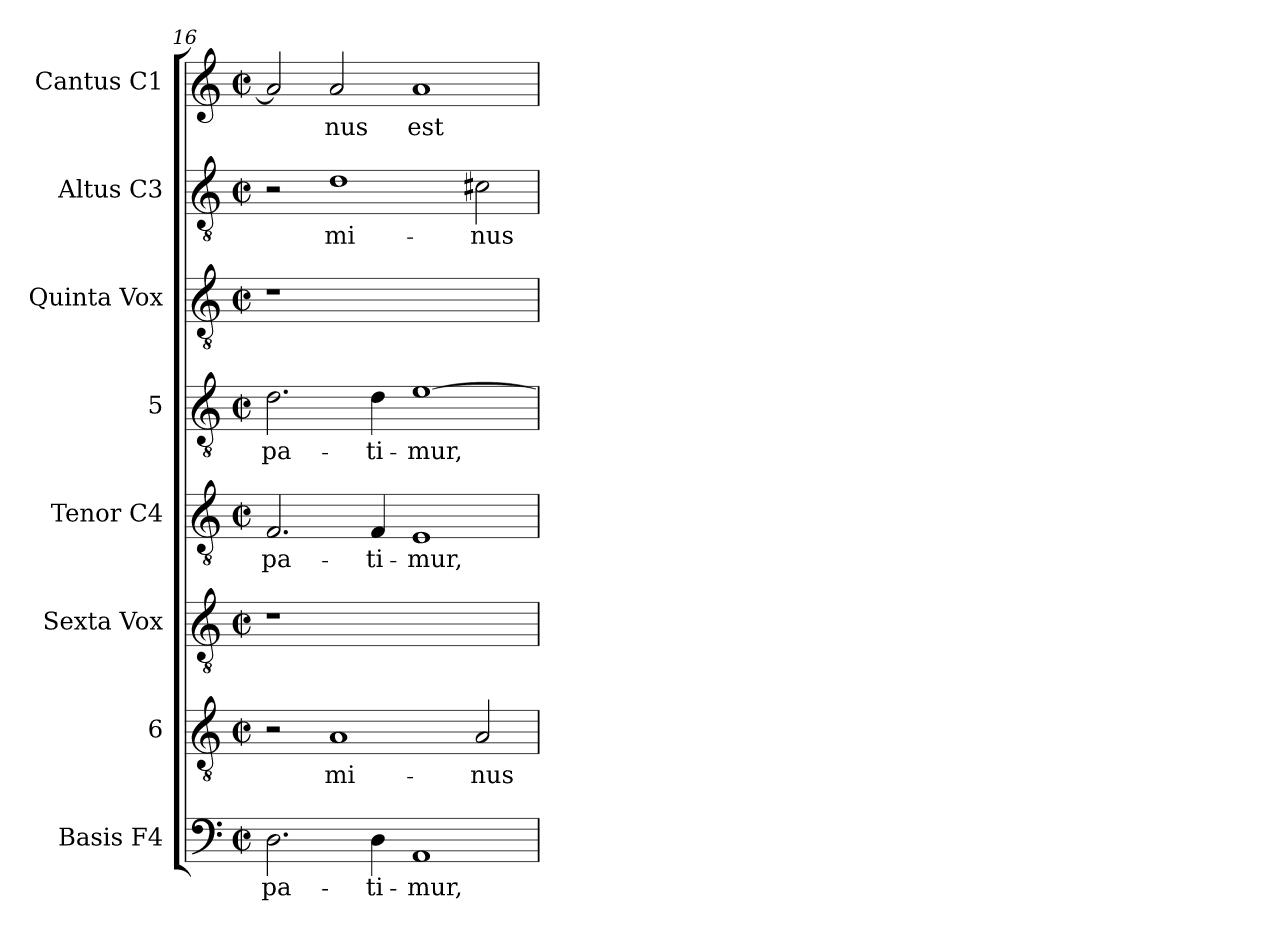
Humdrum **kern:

**kern	**text	**kern	**text	**kern	**kern	**text	**kern	**text	**kern	**kern	**text	**kern	**text
*part8	*part8	*part7	*part7	*part6	*part5	*part5	*part4	*part4	*part3	*part2	*part2	*part1	*part1
*staff8	*staff8	*staff7	*staff7	*staff6	*staff5	*staff5	*staff4	*staff4	*staff3	*staff2	*staff2	*staff1	*staff1
*I"Basis  F4	*	*I"6	*	*I"Sexta  Vox	*I"Tenor  C4	*	*I"5	*	*I"Quinta  Vox	*I"Altus  C3	*	*I"Cantus  C1	*
*I'B	*	*	*	*	*I'T	*	*	*	*	*I'A	*	*I'C	*
!!LO:PB:g=z
*clefF4	*	*clefGv2	*	*clefGv2	*clefGv2	*	*clefGv2	*	*clefGv2	*clefGv2	*	*clefG2	*
*k[]	*	*k[]	*	*k[]	*k[]	*	*k[]	*	*k[]	*k[]	*	*k[]	*
*C:	*	*C:	*	*C:	*C:	*	*C:	*	*C:	*C:	*	*C:	*
*M2/2	*	*M2/2	*	*M2/2	*M2/2	*	*M2/2	*	*M2/2	*M2/2	*	*M2/2	*
*met(c|)	*	*met(c|)	*	*met(c|)	*met(c|)	*	*met(c|)	*	*met(c|)	*met(c|)	*	*met(c|)	*
=16	=16	=16	=16	=16	=16	=16	=16	=16	=16	=16	=16	=16	=16
!	!LO:LY:b:cj	!	!	!	!	!LO:LY:b:cj	!	!LO:LY:b:cj	!	!	!	!	!LO:LY:b:cj
2.D\	pa-	2r	.	1r	2.F/	pa-	2.d\	pa-	1r	2r	.	2a/]	--
!	!	!	!LO:LY:b:cj	!	!	!	!	!	!	!	!LO:LY:b:cj	!	!LO:LY:b:cj
.	.	1A	mi-	.	.	.	.	.	.	1d	mi-	2a/	-nus
!	!LO:LY:b:cj	!	!	!	!	!LO:LY:b:cj	!	!LO:LY:b:cj	!	!	!	!	!
4D\	-ti-	.	.	.	4F/	-ti-	4d\	-ti-	.	.	.	.	.
!	!LO:LY:b:cj	!	!	!	!	!LO:LY:b:cj	!	!LO:LY:b:cj	!	!	!	!	!LO:LY:b:cj
1AA	-mur,	.	.	1ryy	1E	-mur,	[>1e	-mur,	1ryy	.	.	1a	est
!	!	!	!LO:LY:b:cj	!	!	!	!	!	!	!	!LO:LY:b:cj	!	!
.	.	2A/	-nus	.	.	.	.	.	.	2c#X\	-nus	.	.
=	=	=	=	=	=	=	=	=	=	=	=	=	=
*-	*-	*-	*-	*-	*-	*-	*-	*-	*-	*-	*-	*-	*-
